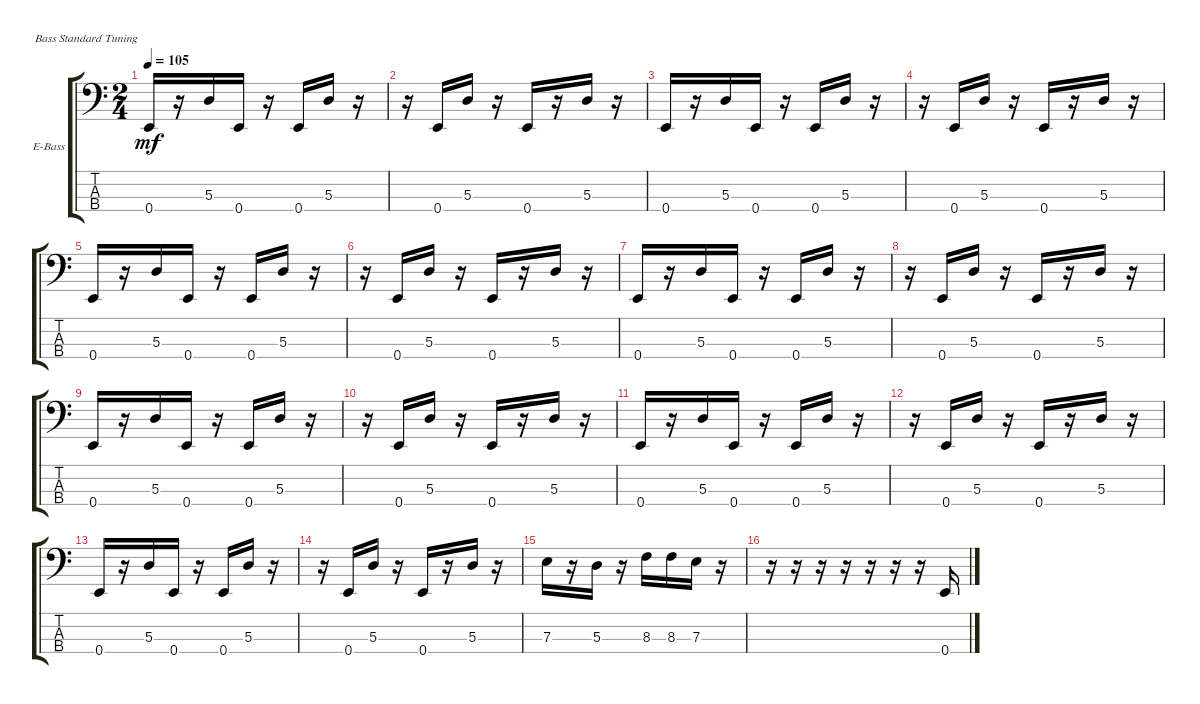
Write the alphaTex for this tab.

\defaultSystemsLayout 4
\bracketExtendMode groupsimilarinstruments
\firstSystemTrackNameOrientation horizontal
\otherSystemsTrackNameOrientation horizontal
\track ("Anthony Jackson" "E-Bass") {instrument electricbassfinger}
\staff {score tabs}
\tuning (G2 D2 A1 E1)
\ts (2 4)
\tempo 105
\clef f4
\ks c
0.4.16{dy mf} r.16 5.3.16 0.4.16 r.16 0.4.16 5.3.16 r.16 |
r.16 0.4.16 5.3.16 r.16 0.4.16 r.16 5.3.16 r.16 |
0.4.16 r.16 5.3.16 0.4.16 r.16 0.4.16 5.3.16 r.16 |
r.16 0.4.16 5.3.16 r.16 0.4.16 r.16 5.3.16 r.16 |
0.4.16 r.16 5.3.16 0.4.16 r.16 0.4.16 5.3.16 r.16 |
r.16 0.4.16 5.3.16 r.16 0.4.16 r.16 5.3.16 r.16 |
0.4.16 r.16 5.3.16 0.4.16 r.16 0.4.16 5.3.16 r.16 |
r.16 0.4.16 5.3.16 r.16 0.4.16 r.16 5.3.16 r.16 |
0.4.16 r.16 5.3.16 0.4.16 r.16 0.4.16 5.3.16 r.16 |
r.16 0.4.16 5.3.16 r.16 0.4.16 r.16 5.3.16 r.16 |
0.4.16 r.16 5.3.16 0.4.16 r.16 0.4.16 5.3.16 r.16 |
r.16 0.4.16 5.3.16 r.16 0.4.16 r.16 5.3.16 r.16 |
0.4.16 r.16 5.3.16 0.4.16 r.16 0.4.16 5.3.16 r.16 |
r.16 0.4.16 5.3.16 r.16 0.4.16 r.16 5.3.16 r.16 |
7.3.16 r.16 5.3.16 r.16 8.3.16 8.3.16 7.3.16 r.16 |
r.16 r.16 r.16 r.16 r.16 r.16 r.16 0.4.16
